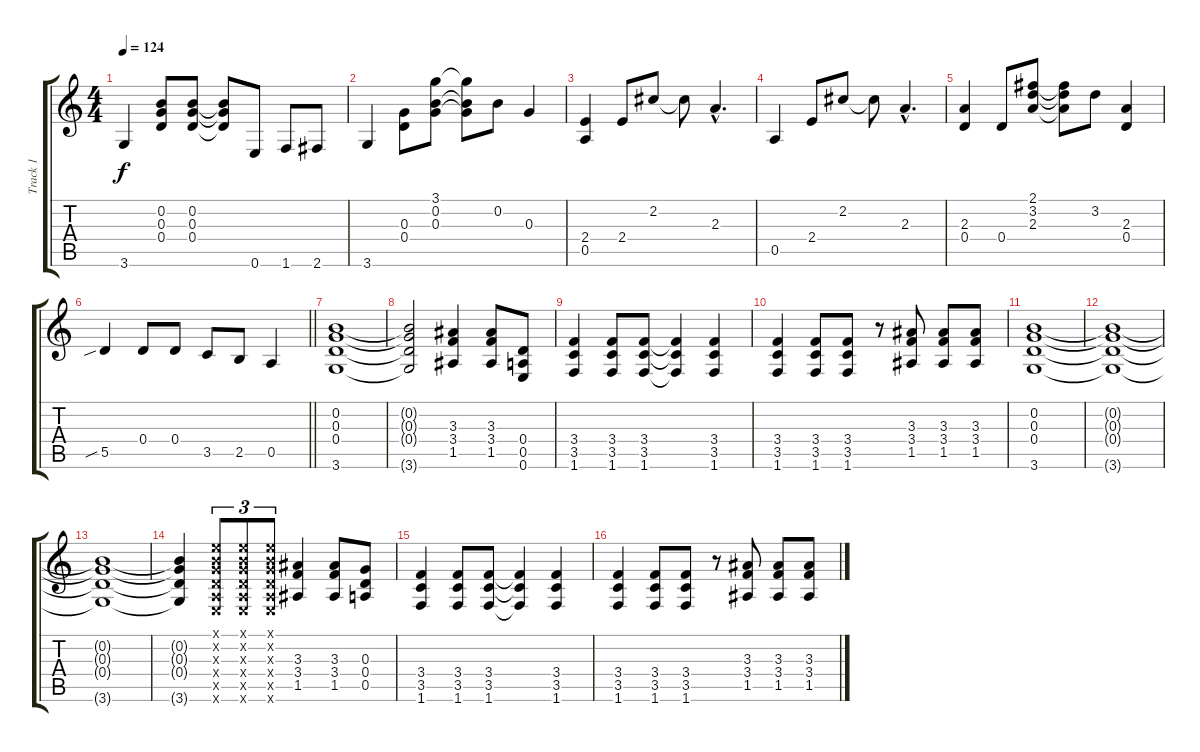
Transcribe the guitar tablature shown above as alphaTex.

\track ("Track 1" "Track 1") {instrument overdrivenguitar}
\staff {score tabs}
\tuning (E4 B3 G3 D3 A2 E2) {hide}
\ts (4 4)
\tempo 124
\clef g2
\ks c
3.6.4{dy f} (0.2 0.3 0.4).8 (0.2 0.3 0.4).8 (0.2{t} 0.3{t} 0.4{t}).8 0.6.8 1.6.8 2.6.8 |
3.6.4 (0.3 0.4).8 (3.1 0.2 0.3).8 (3.1{t} 0.2{t} 0.3{t}).8 0.2.8 0.3.4 |
(2.4 0.5).4 2.4.8 2.2.8 2.2{t}.8 2.3{hac}.4{d} |
0.5.4 2.4.8 2.2.8 2.2{t}.8 2.3{hac}.4{d} |
(2.3 0.4).4 0.4.8 (2.1 3.2 2.3).8 (2.1{t} 3.2{t} 2.3{t}).8 3.2.8 (2.3 0.4).4 |
\barLineRight lightlight
5.5{sib}.4 0.4.8 0.4.8 3.5.8 2.5.8 0.5.4 |
(0.2 0.3 0.4 3.6).1 |
(0.2{t} 0.3{t} 0.4{t} 3.6{t}).2 (3.3 3.4 1.5).4 (3.3 3.4 1.5).8 (0.4 0.5 0.6).8 |
(3.4 3.5 1.6).4 (3.4 3.5 1.6).8 (3.4 3.5 1.6).8 (3.4{t} 3.5{t} 1.6{t}).4 (3.4 3.5 1.6).4 |
(3.4 3.5 1.6).4 (3.4 3.5 1.6).8 (3.4 3.5 1.6).8 r.8 (3.3 3.4 1.5).8 (3.3 3.4 1.5).8 (3.3 3.4 1.5).8 |
(0.2 0.3 0.4 3.6).1 |
(0.2{t} 0.3{t} 0.4{t} 3.6{t}).1 |
(0.2{t} 0.3{t} 0.4{t} 3.6{t}).1 |
(0.2{t} 0.3{t} 0.4{t} 3.6{t}).4 (0.1{x} 0.2{x} 0.3{x} 0.4{x} 0.5{x} 0.6{x}).8{tu (3 2)} (0.1{x} 0.2{x} 0.3{x} 0.4{x} 0.5{x} 0.6{x}).8{tu (3 2)} (0.1{x} 0.2{x} 0.3{x} 0.4{x} 0.5{x} 0.6{x}).8{tu (3 2)} (3.3 3.4 1.5).4 (3.3 3.4 1.5).8 (0.3 0.4 0.5).8 |
(3.4 3.5 1.6).4 (3.4 3.5 1.6).8 (3.4 3.5 1.6).8 (3.4{t} 3.5{t} 1.6{t}).4 (3.4 3.5 1.6).4 |
(3.4 3.5 1.6).4 (3.4 3.5 1.6).8 (3.4 3.5 1.6).8 r.8 (3.3 3.4 1.5).8 (3.3 3.4 1.5).8 (3.3 3.4 1.5).8
